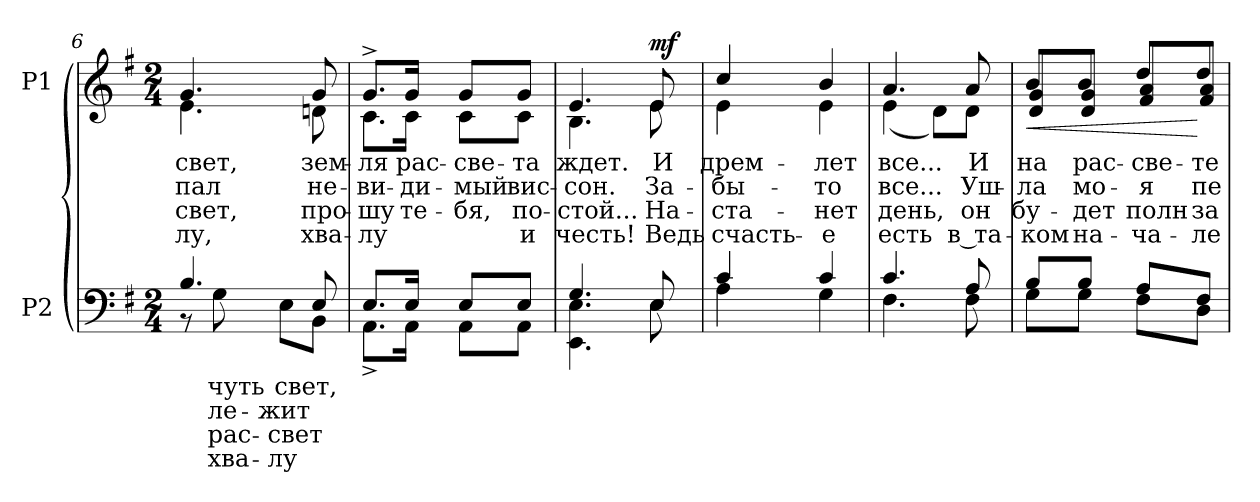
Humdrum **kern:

**kern	**text	**text	**text	**text	**kern	**text	**text	**text	**text	**dynam
*part2	*part2	*part2	*part2	*part2	*part1	*part1	*part1	*part1	*part1	*part1
*staff2	*staff2	*staff2	*staff2	*staff2	*staff1	*staff1	*staff1	*staff1	*staff1	*staff1
*I"P2	*	*	*	*	*I"P1	*	*	*	*	*
*clefF4	*	*	*	*	*clefG2	*	*	*	*	*
*k[f#]	*	*	*	*	*k[f#]	*	*	*	*	*
*e:	*	*	*	*	*e:	*	*	*	*	*
*M2/4	*	*	*	*	*M2/4	*	*	*	*	*
=6	=6	=6	=6	=6	=6	=6	=6	=6	=6	=6
*^	*	*	*	*	*	*	*	*	*	*
!	!	!	!	!	!	!	!LO:LY:b:color=#000000	!LO:LY:b:color=#000000	!LO:LY:b:color=#000000	!LO:LY:b:color=#000000	!
*	*	*	*	*	*	*^	*	*	*	*	*
4.Bi/	8r	.	.	.	.	4.gi/	4.ei\	свет,	пал	-свет,	-лу,	.
!	!	!LO:LY:a:color=#000000	!LO:LY:a:color=#000000	!LO:LY:a:color=#000000	!LO:LY:a:color=#000000	!	!	!	!	!	!	!
.	8Gi\	чуть	ле-	рас-	хва-	.	.	.	.	.	.	.
!	!	!LO:LY:a:color=#000000	!LO:LY:a:color=#000000	!LO:LY:a:color=#000000	!LO:LY:a:color=#000000	!	!	!	!	!	!	!
.	8Ei\L	свет,	-жит	-свет	-лу	.	.	.	.	.	.	.
!	!	!	!	!	!	!	!	!LO:LY:b:color=#000000	!LO:LY:b:color=#000000	!LO:LY:b:color=#000000	!LO:LY:b:color=#000000	!
8Ei/	8BBi\J	.	.	.	.	8gi/	8dni\	зем-	не-	про-	хва-	.
=7	=7	=7	=7	=7	=7	=7	=7	=7	=7	=7	=7	=7
!	!	!	!	!	!	!	!	!LO:LY:b:color=#000000	!LO:LY:b:color=#000000	!LO:LY:b:color=#000000	!LO:LY:b:color=#000000	!
8.Ei/L	8.AA^i\L	.	.	.	.	8.g^i/L	8.ci\L	-ля	-ви-	-шу	-лу	.
!	!	!	!	!	!	!	!	!LO:LY:b:color=#000000	!LO:LY:b:color=#000000	!LO:LY:b:color=#000000	!	!
16Ei/Jk	16AAi\Jk	.	.	.	.	16gi/Jk	16ci\Jk	рас-	-ди-	те-	.	.
!	!	!	!	!	!	!	!	!LO:LY:b:color=#000000	!LO:LY:b:color=#000000	!LO:LY:b:color=#000000	!	!
8Ei/L	8AAi\L	.	.	.	.	8gi/L	8ci\L	-све-	-мый	-бя,	.	.
!	!	!	!	!	!	!	!	!LO:LY:b:color=#000000	!LO:LY:b:color=#000000	!LO:LY:b:color=#000000	!LO:LY:b:color=#000000	!
8Ei/J	8AAi\J	.	.	.	.	8gi/J	8ci\J	-та	вис-	по-	и	.
=8	=8	=8	=8	=8	=8	=8	=8	=8	=8	=8	=8	=8
!	!	!	!	!	!	!	!	!LO:LY:b:color=#000000	!LO:LY:b:color=#000000	!LO:LY:b:color=#000000	!LO:LY:b:color=#000000	!
4.Gi/	4.EEi\ 4.Ei	.	.	.	.	4.ei/	4.Bi\	ждет.	-сон.	-стой...	честь!	.
!	!	!	!	!	!	!	!	!LO:LY:b:color=#000000	!LO:LY:b:color=#000000	!LO:LY:b:color=#000000	!LO:LY:b:color=#000000	!
8Ei/	8Ei\	.	.	.	.	8ei/	8ei\	И	За-	На-	Ведь	mf
=9	=9	=9	=9	=9	=9	=9	=9	=9	=9	=9	=9	=9
!	!	!	!	!	!	!	!	!LO:LY:b:color=#000000	!LO:LY:b:color=#000000	!LO:LY:b:color=#000000	!LO:LY:b:color=#000000	!
4ci/	4Ai\	.	.	.	.	4cci/	4ei\	дрем-	-бы-	-ста-	счасть-	.
!	!	!	!	!	!	!	!	!LO:LY:b:color=#000000	!LO:LY:b:color=#000000	!LO:LY:b:color=#000000	!LO:LY:b:color=#000000	!
4ci/	4Gi\	.	.	.	.	4bi/	4ei\	-лет	-то	-нет	-е	.
=10	=10	=10	=10	=10	=10	=10	=10	=10	=10	=10	=10	=10
!	!	!	!	!	!	!	!	!LO:LY:b:color=#000000	!LO:LY:b:color=#000000	!LO:LY:b:color=#000000	!LO:LY:b:color=#000000	!
4.ci/	4.F#i\	.	.	.	.	4.ai/	(4ei\	все...	все...	день,	есть	.
.	.	.	.	.	.	.	8di\L)	.	.	.	.	.
!	!	!	!	!	!	!	!	!LO:LY:b:color=#000000	!LO:LY:b:color=#000000	!LO:LY:b:color=#000000	!LO:LY:b:color=#000000	!
8Ai/	8F#i\	.	.	.	.	8ai/	8di\J	И	Уш-	он	в та-	.
!!LO:LB:g=z	!!
=11	=11	=11	=11	=11	=11	=11	=11	=11	=11	=11	=11	=11
!	!	!	!	!	!	!	!	!LO:LY:b:color=#000000	!LO:LY:b:color=#000000	!LO:LY:b:color=#000000	!LO:LY:b:color=#000000	!LO:HP:b
8Bi/L	8Gi\L	.	.	.	.	8bi/L	8di/ 8gi/L	на	-ла	бу-	-ком	<
!	!	!	!	!	!	!	!	!LO:LY:b:color=#000000	!LO:LY:b:color=#000000	!LO:LY:b:color=#000000	!LO:LY:b:color=#000000	!
8Bi/J	8Gi\J	.	.	.	.	8bi/J	8di/ 8gi/J	рас-	мо-	-дет	на-	.
!	!	!	!	!	!	!	!	!LO:LY:b:color=#000000	!LO:LY:b:color=#000000	!LO:LY:b:color=#000000	!LO:LY:b:color=#000000	!
8Ai/L	8F#i\L	.	.	.	.	8ddi/L	8f#i/ 8ai/L	-све-	-я	полн	-ча-	.
!	!	!	!	!	!	!	!	!LO:LY:b:color=#000000	!LO:LY:b:color=#000000	!LO:LY:b:color=#000000	!LO:LY:b:color=#000000	!
8F#i/J	8Di\J	.	.	.	.	8ddi/J	8f#i/ 8ai/J	-те	пе-	за-	-ле	[
*v	*v	*	*	*	*	*	*	*	*	*	*	*
*	*	*	*	*	*v	*v	*	*	*	*	*
=	=	=	=	=	=	=	=	=	=	=
*-	*-	*-	*-	*-	*-	*-	*-	*-	*-	*-
